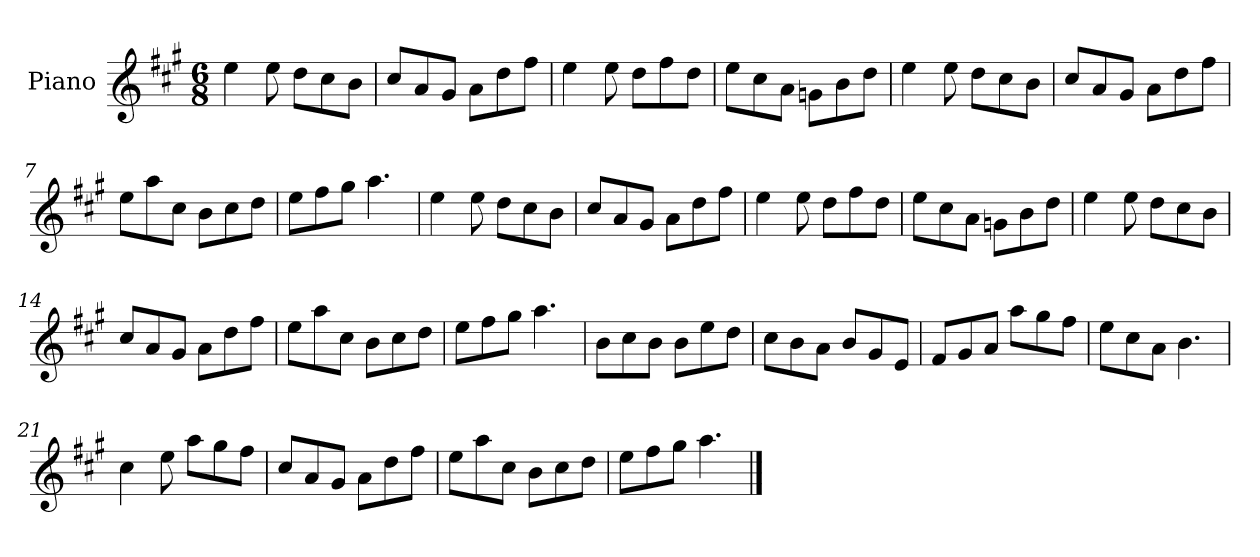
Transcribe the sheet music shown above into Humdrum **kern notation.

**kern
*part1
*staff1
*I"Piano
*I'Pno
*clefG2
*k[f#c#g#]
*M6/8
=1
4ee\
8ee\
8dd\L
8cc#\
8b\J
=2
8cc#/L
8a/
8g#/J
8a\L
8dd\
8ff#\J
=3
4ee\
8ee\
8dd\L
8ff#\
8dd\J
=4
8ee\L
8cc#\
8a\J
8gn\L
8b\
8dd\J
=5
4ee\
8ee\
8dd\L
8cc#\
8b\J
=6
8cc#/L
8a/
8g#/J
8a\L
8dd\
8ff#\J
=7
8ee\L
8aa\
8cc#\J
8b\L
8cc#\
8dd\J
=8
8ee\L
8ff#\
8gg#\J
4.aa\
=9
4ee\
8ee\
8dd\L
8cc#\
8b\J
=10
8cc#/L
8a/
8g#/J
8a\L
8dd\
8ff#\J
=11
4ee\
8ee\
8dd\L
8ff#\
8dd\J
=12
8ee\L
8cc#\
8a\J
8gn\L
8b\
8dd\J
=13
4ee\
8ee\
8dd\L
8cc#\
8b\J
=14
8cc#/L
8a/
8g#/J
8a\L
8dd\
8ff#\J
=15
8ee\L
8aa\
8cc#\J
8b\L
8cc#\
8dd\J
=16
8ee\L
8ff#\
8gg#\J
4.aa\
=17
8b\L
8cc#\
8b\J
8b\L
8ee\
8dd\J
=18
8cc#\L
8b\
8a\J
8b/L
8g#/
8e/J
=19
8f#/L
8g#/
8a/J
8aa\L
8gg#\
8ff#\J
=20
8ee\L
8cc#\
8a\J
4.b\
=21
4cc#\
8ee\
8aa\L
8gg#\
8ff#\J
=22
8cc#/L
8a/
8g#/J
8a\L
8dd\
8ff#\J
=23
8ee\L
8aa\
8cc#\J
8b\L
8cc#\
8dd\J
=24
8ee\L
8ff#\
8gg#\J
4.aa\
==
*-
